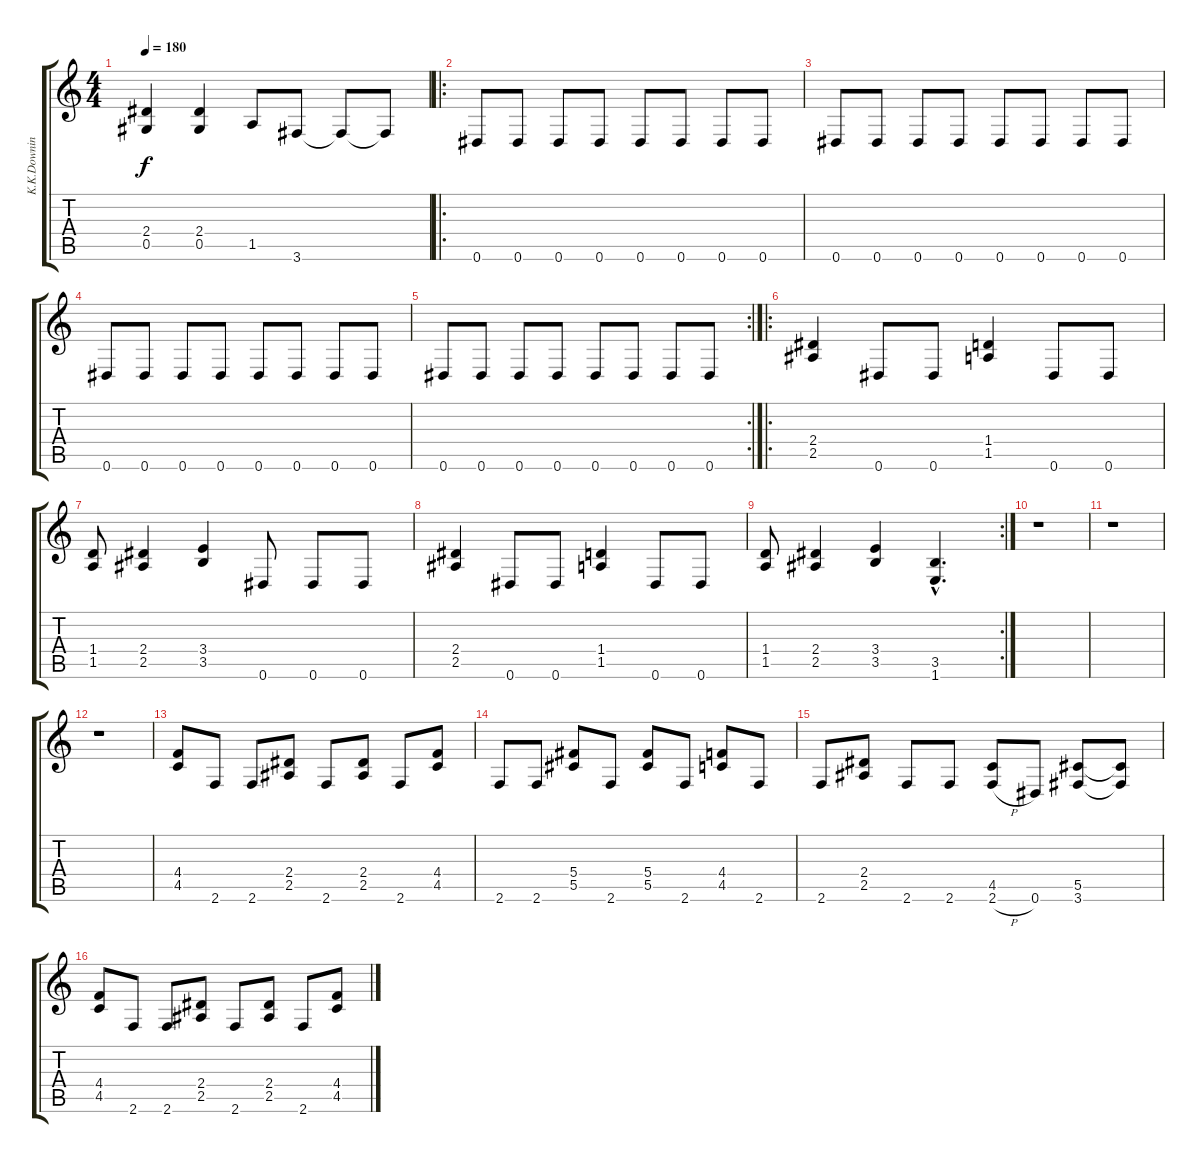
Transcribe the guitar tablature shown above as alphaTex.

\track ("K.K.Downing" "K.K.Downin") {instrument distortionguitar}
\staff {score tabs}
\tuning (Eb4 Bb3 Gb3 Db3 Ab2 Eb2) {hide}
\ts (4 4)
\tempo 180
\clef g2
\ks c
(2.4 0.5).4{dy f} (2.4 0.5).4 1.5.8 3.6.8 3.6{t}.8 3.6{t}.8 |
\ro
0.6.8 0.6.8 0.6.8 0.6.8 0.6.8 0.6.8 0.6.8 0.6.8 |
0.6.8 0.6.8 0.6.8 0.6.8 0.6.8 0.6.8 0.6.8 0.6.8 |
0.6.8 0.6.8 0.6.8 0.6.8 0.6.8 0.6.8 0.6.8 0.6.8 |
\rc 2
0.6.8 0.6.8 0.6.8 0.6.8 0.6.8 0.6.8 0.6.8 0.6.8 |
\ro
(2.4 2.5).4 0.6.8 0.6.8 (1.4 1.5).4 0.6.8 0.6.8 |
(1.4 1.5).8 (2.4 2.5).4 (3.4 3.5).4 0.6.8 0.6.8 0.6.8 |
(2.4 2.5).4 0.6.8 0.6.8 (1.4 1.5).4 0.6.8 0.6.8 |
\rc 2
(1.4 1.5).8 (2.4 2.5).4 (3.4 3.5).4 (3.5{hac} 1.6{hac}).4{d} |
r.1 |
r.1 |
r.1 |
(4.4 4.5).8 2.6.8 2.6.8 (2.4 2.5).8 2.6.8 (2.4 2.5).8 2.6.8 (4.4 4.5).8 |
2.6.8 2.6.8 (5.4 5.5).8 2.6.8 (5.4 5.5).8 2.6.8 (4.4 4.5).8 2.6.8 |
2.6.8 (2.4 2.5).8 2.6.8 2.6.8 (4.5 2.6{h}).8 0.6.8 (5.5 3.6).8 (5.5{t} 3.6{t}).8 |
(4.4 4.5).8 2.6.8 2.6.8 (2.4 2.5).8 2.6.8 (2.4 2.5).8 2.6.8 (4.4 4.5).8
